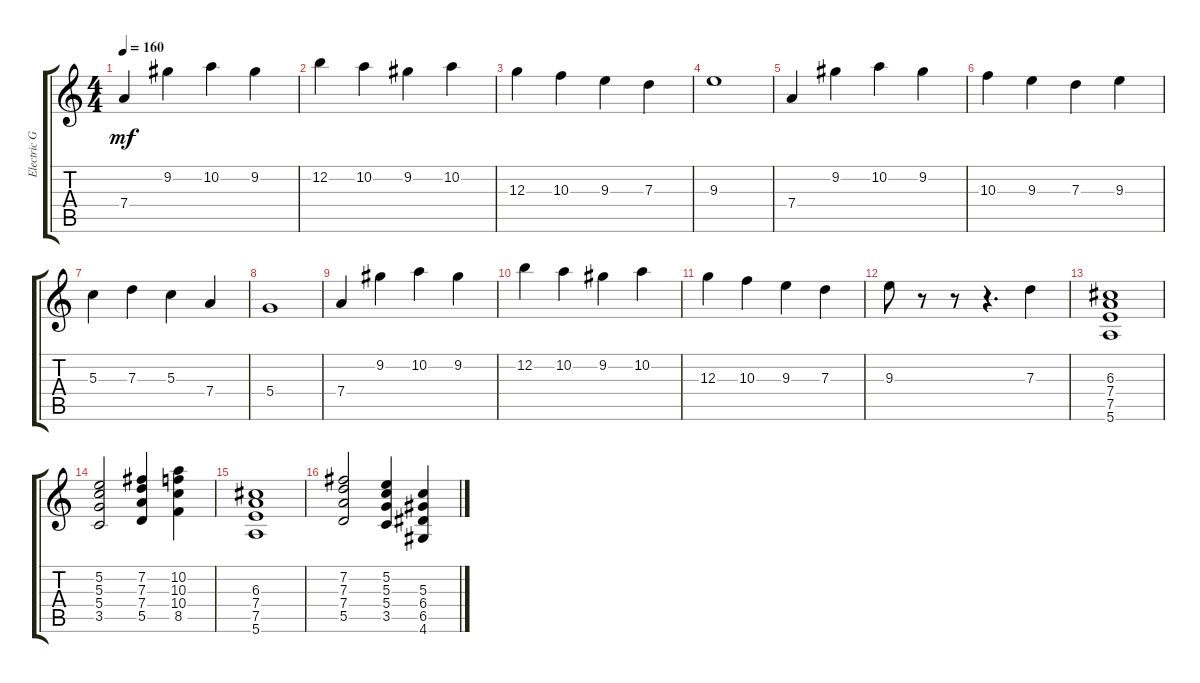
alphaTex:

\track ("Electric Guitar" "Electric G") {instrument overdrivenguitar}
\staff {score tabs}
\tuning (E4 B3 G3 D3 A2 E2) {hide}
\ts (4 4)
\tempo 160
\clef g2
\ks c
7.4.4{dy mf} 9.2.4 10.2.4 9.2.4 |
12.2.4 10.2.4 9.2.4 10.2.4 |
12.3.4 10.3.4 9.3.4 7.3.4 |
9.3.1 |
7.4.4 9.2.4 10.2.4 9.2.4 |
10.3.4 9.3.4 7.3.4 9.3.4 |
5.3.4 7.3.4 5.3.4 7.4.4 |
5.4.1 |
7.4.4 9.2.4 10.2.4 9.2.4 |
12.2.4 10.2.4 9.2.4 10.2.4 |
12.3.4 10.3.4 9.3.4 7.3.4 |
9.3.8 r.8 r.8 r.4{d} 7.3.4 |
(6.3 7.4 7.5 5.6).1 |
(5.2 5.3 5.4 3.5).2 (7.2 7.3 7.4 5.5).4 (10.2 10.3 10.4 8.5).4 |
(6.3 7.4 7.5 5.6).1 |
(7.2 7.3 7.4 5.5).2 (5.2 5.3 5.4 3.5).4 (5.3 6.4 6.5 4.6).4
